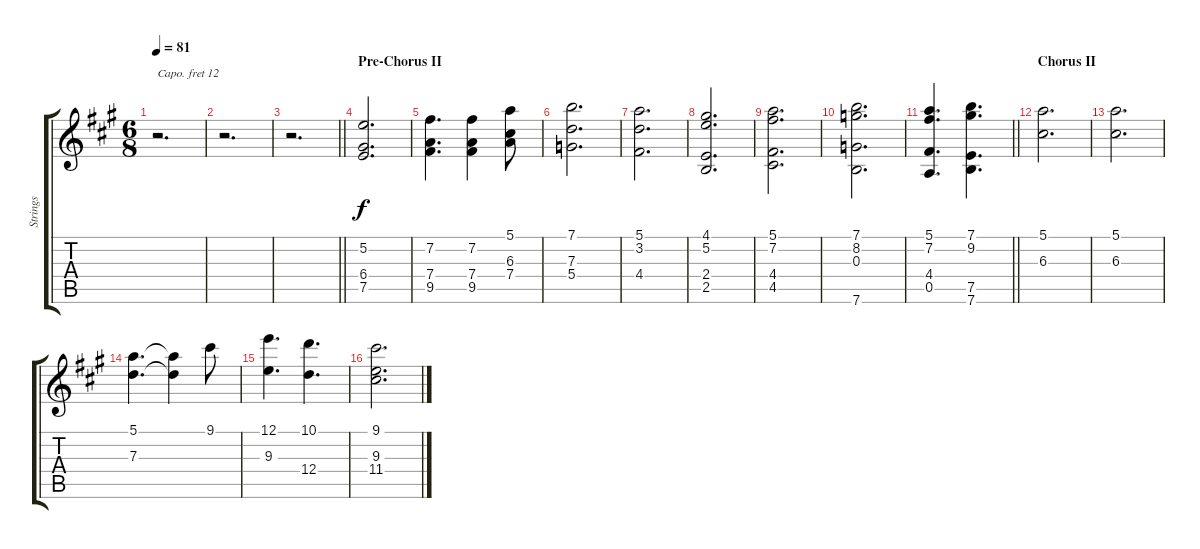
\track ("Strings" "Strings") {instrument stringensemble1}
\staff {score tabs}
\capo 12
\tuning (E4 B3 G3 D3 A2 E2) {hide}
\ts (6 8)
\tempo 81
\clef g2
\ks a
r.2{d dy f} |
r.2{d} |
\barLineRight lightlight
r.2{d} |
\section ("" "Pre-Chorus II")
(5.2 6.4 7.5).2{d} |
(7.2 7.4 9.5).4{d} (7.2 7.4 9.5).4 (5.1 6.3 7.4).8 |
(7.1 7.3 5.4).2{d} |
(5.1 3.2 4.4).2{d} |
(4.1 5.2 2.4 2.5).2{d} |
(5.1 7.2 4.4 4.5).2{d} |
(7.1 8.2 0.3 7.6).2{d} |
\barLineRight lightlight
(5.1 7.2 4.4 0.5).4{d} (7.1 9.2 7.5 7.6).4{d} |
\section ("" "Chorus II")
(5.1 6.3).2{d} |
(5.1 6.3).2{d} |
(5.1 7.3).4{d} (5.1{t} 7.3{t}).4 9.1.8 |
(12.1 9.3).4{d} (10.1 12.4).4{d} |
(9.1 9.3 11.4).2{d}
